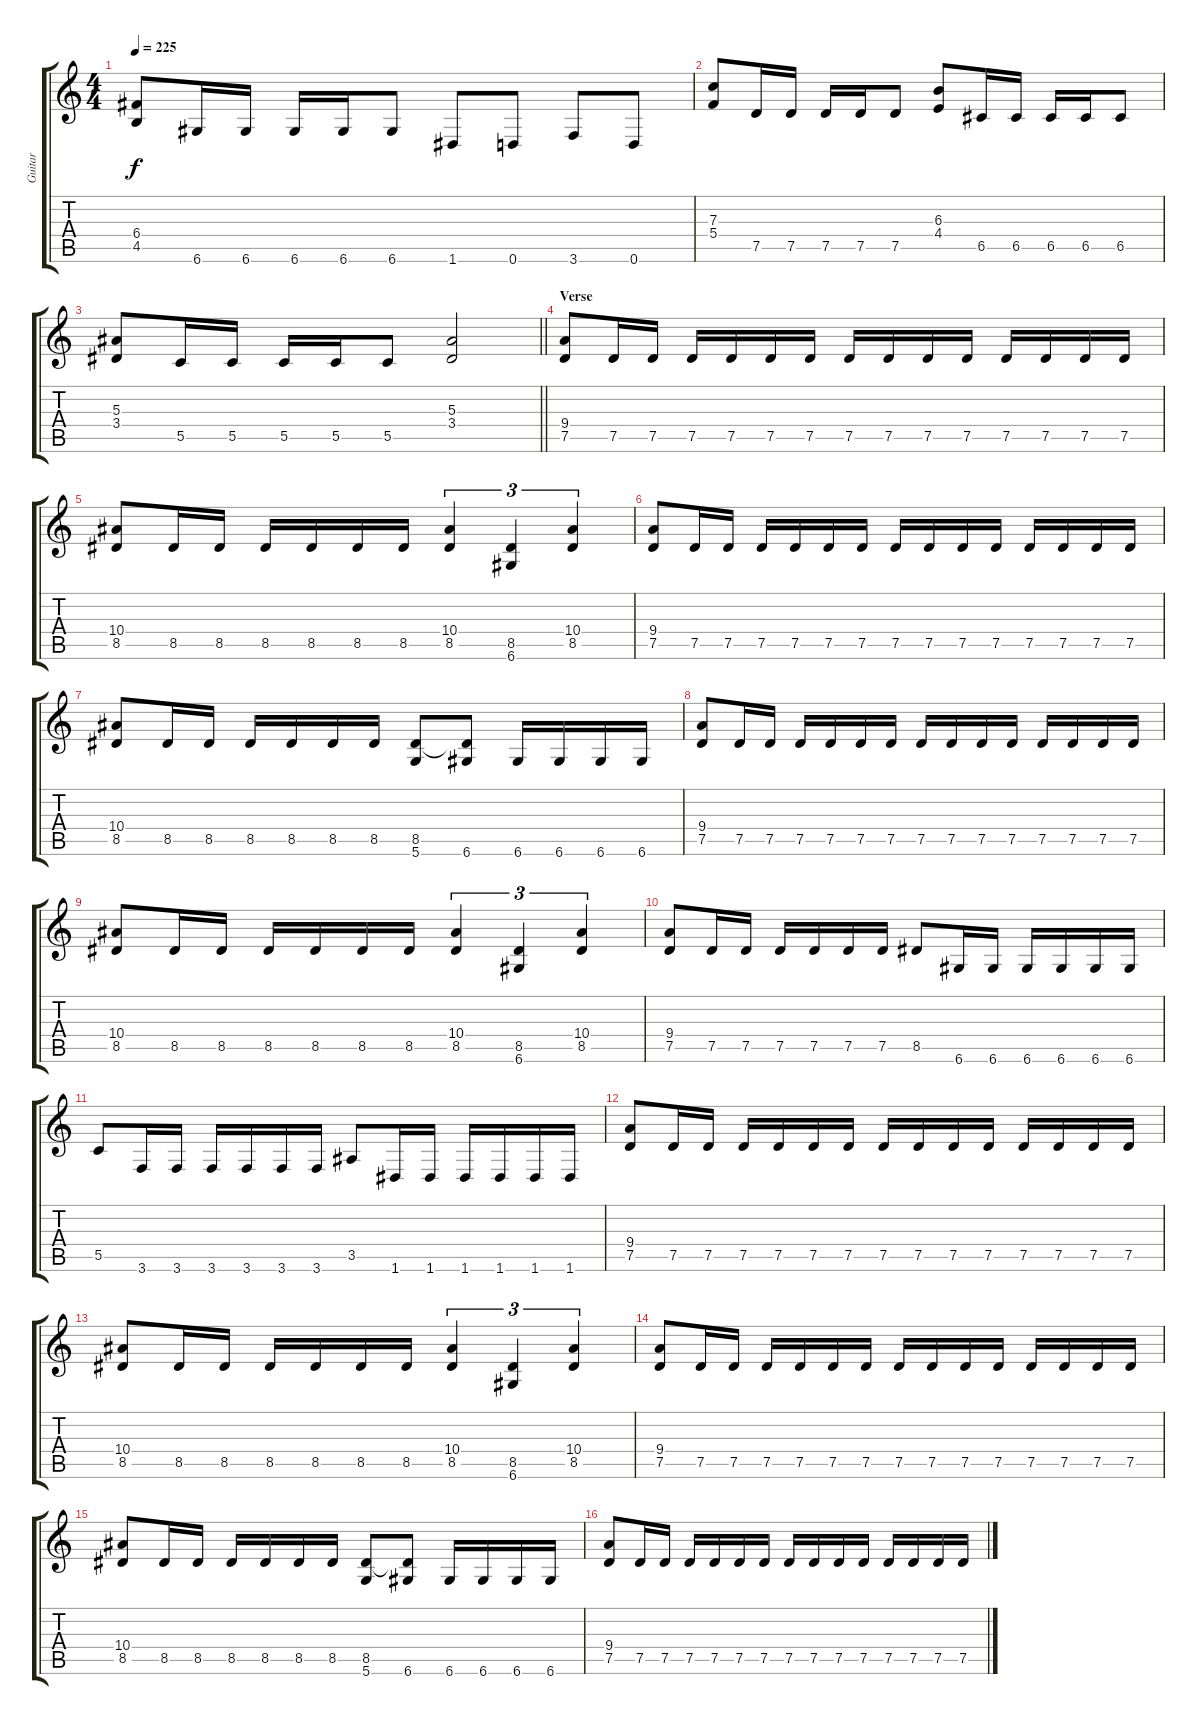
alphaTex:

\track ("Guitar" "Guitar") {instrument distortionguitar}
\staff {score tabs}
\tuning (D4 A3 F3 C3 G2 D2) {hide}
\ts (4 4)
\tempo 225
\clef g2
\ks c
(6.4 4.5).8{dy f} 6.6.16 6.6.16 6.6.16 6.6.16 6.6.8 1.6.8 0.6.8 3.6.8 0.6.8 |
(7.3 5.4).8 7.5.16 7.5.16 7.5.16 7.5.16 7.5.8 (6.3 4.4).8 6.5.16 6.5.16 6.5.16 6.5.16 6.5.8 |
\barLineRight lightlight
(5.3 3.4).8 5.5.16 5.5.16 5.5.16 5.5.16 5.5.8 (5.3 3.4).2 |
\section ("" "Verse")
(9.4 7.5).8 7.5.16 7.5.16 7.5.16 7.5.16 7.5.16 7.5.16 7.5.16 7.5.16 7.5.16 7.5.16 7.5.16 7.5.16 7.5.16 7.5.16 |
(10.4 8.5).8 8.5.16 8.5.16 8.5.16 8.5.16 8.5.16 8.5.16 (10.4 8.5).4{tu (3 2)} (8.5 6.6).4{tu (3 2)} (10.4 8.5).4{tu (3 2)} |
(9.4 7.5).8 7.5.16 7.5.16 7.5.16 7.5.16 7.5.16 7.5.16 7.5.16 7.5.16 7.5.16 7.5.16 7.5.16 7.5.16 7.5.16 7.5.16 |
(10.4 8.5).8 8.5.16 8.5.16 8.5.16 8.5.16 8.5.16 8.5.16 (8.5 5.6).8 (8.5{t} 6.6).8 6.6.16 6.6.16 6.6.16 6.6.16 |
(9.4 7.5).8 7.5.16 7.5.16 7.5.16 7.5.16 7.5.16 7.5.16 7.5.16 7.5.16 7.5.16 7.5.16 7.5.16 7.5.16 7.5.16 7.5.16 |
(10.4 8.5).8 8.5.16 8.5.16 8.5.16 8.5.16 8.5.16 8.5.16 (10.4 8.5).4{tu (3 2)} (8.5 6.6).4{tu (3 2)} (10.4 8.5).4{tu (3 2)} |
(9.4 7.5).8 7.5.16 7.5.16 7.5.16 7.5.16 7.5.16 7.5.16 8.5.8 6.6.16 6.6.16 6.6.16 6.6.16 6.6.16 6.6.16 |
5.5.8 3.6.16 3.6.16 3.6.16 3.6.16 3.6.16 3.6.16 3.5.8 1.6.16 1.6.16 1.6.16 1.6.16 1.6.16 1.6.16 |
(9.4 7.5).8 7.5.16 7.5.16 7.5.16 7.5.16 7.5.16 7.5.16 7.5.16 7.5.16 7.5.16 7.5.16 7.5.16 7.5.16 7.5.16 7.5.16 |
(10.4 8.5).8 8.5.16 8.5.16 8.5.16 8.5.16 8.5.16 8.5.16 (10.4 8.5).4{tu (3 2)} (8.5 6.6).4{tu (3 2)} (10.4 8.5).4{tu (3 2)} |
(9.4 7.5).8 7.5.16 7.5.16 7.5.16 7.5.16 7.5.16 7.5.16 7.5.16 7.5.16 7.5.16 7.5.16 7.5.16 7.5.16 7.5.16 7.5.16 |
(10.4 8.5).8 8.5.16 8.5.16 8.5.16 8.5.16 8.5.16 8.5.16 (8.5 5.6).8 (8.5{t} 6.6).8 6.6.16 6.6.16 6.6.16 6.6.16 |
(9.4 7.5).8 7.5.16 7.5.16 7.5.16 7.5.16 7.5.16 7.5.16 7.5.16 7.5.16 7.5.16 7.5.16 7.5.16 7.5.16 7.5.16 7.5.16
